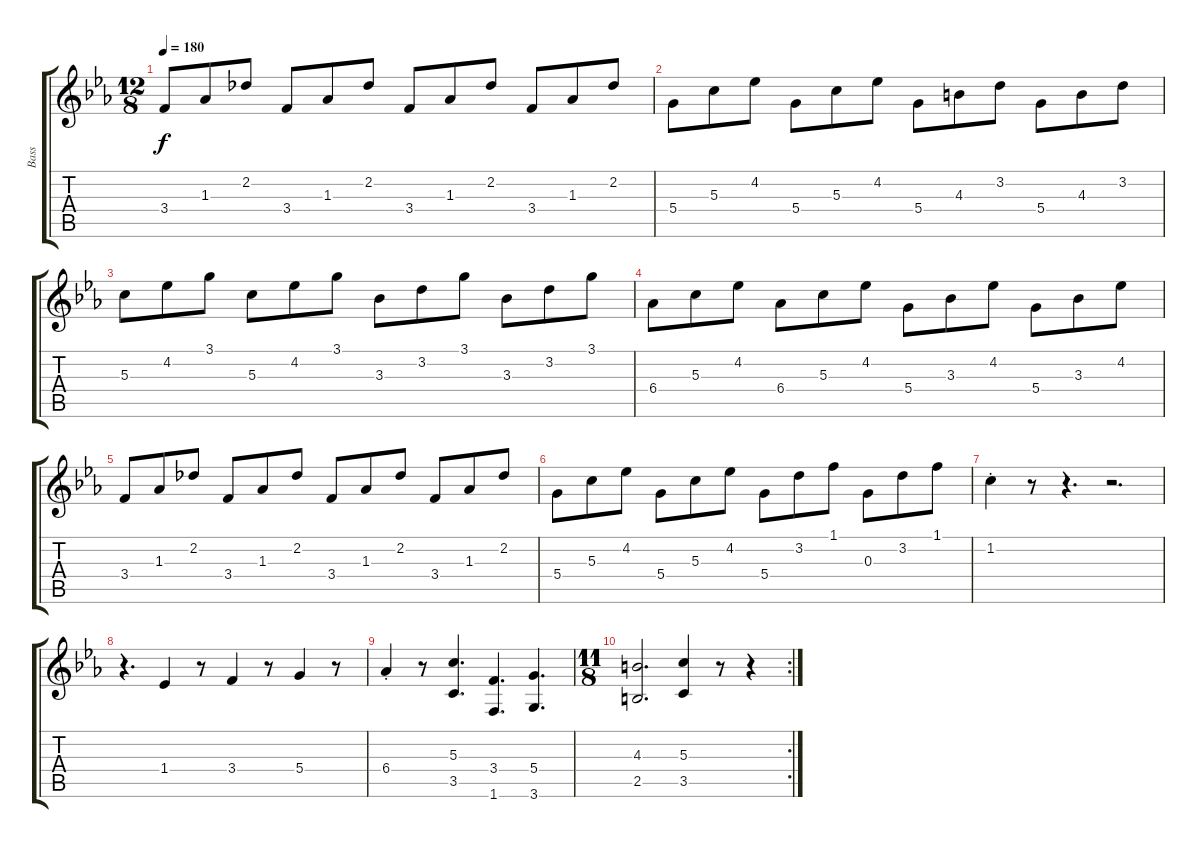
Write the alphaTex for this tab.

\track ("Bass" "Bass") {instrument distortionguitar}
\staff {score tabs}
\tuning (E4 B3 G3 D3 A2 E2) {hide}
\ts (12 8)
\tempo 180
\clef g2
\ks eb
3.4.8{dy f} 1.3.8 2.2.8 3.4.8 1.3.8 2.2.8 3.4.8 1.3.8 2.2.8 3.4.8 1.3.8 2.2.8 |
5.4.8 5.3.8 4.2.8 5.4.8 5.3.8 4.2.8 5.4.8 4.3.8 3.2.8 5.4.8 4.3.8 3.2.8 |
5.3.8 4.2.8 3.1.8 5.3.8 4.2.8 3.1.8 3.3.8 3.2.8 3.1.8 3.3.8 3.2.8 3.1.8 |
6.4.8 5.3.8 4.2.8 6.4.8 5.3.8 4.2.8 5.4.8 3.3.8 4.2.8 5.4.8 3.3.8 4.2.8 |
3.4.8 1.3.8 2.2.8 3.4.8 1.3.8 2.2.8 3.4.8 1.3.8 2.2.8 3.4.8 1.3.8 2.2.8 |
5.4.8 5.3.8 4.2.8 5.4.8 5.3.8 4.2.8 5.4.8 3.2.8 1.1.8 0.3.8 3.2.8 1.1.8 |
1.2{st}.4 r.8 r.4{d} r.2{d} |
r.4{d} 1.4.4 r.8 3.4.4 r.8 5.4.4 r.8 |
6.4{st}.4 r.8 (5.3 3.5).4{d} (3.4 1.6).4{d} (5.4 3.6).4{d} |
\rc 2
\ts (11 8)
(4.3 2.5).2{d} (5.3 3.5).4 r.8 r.4
